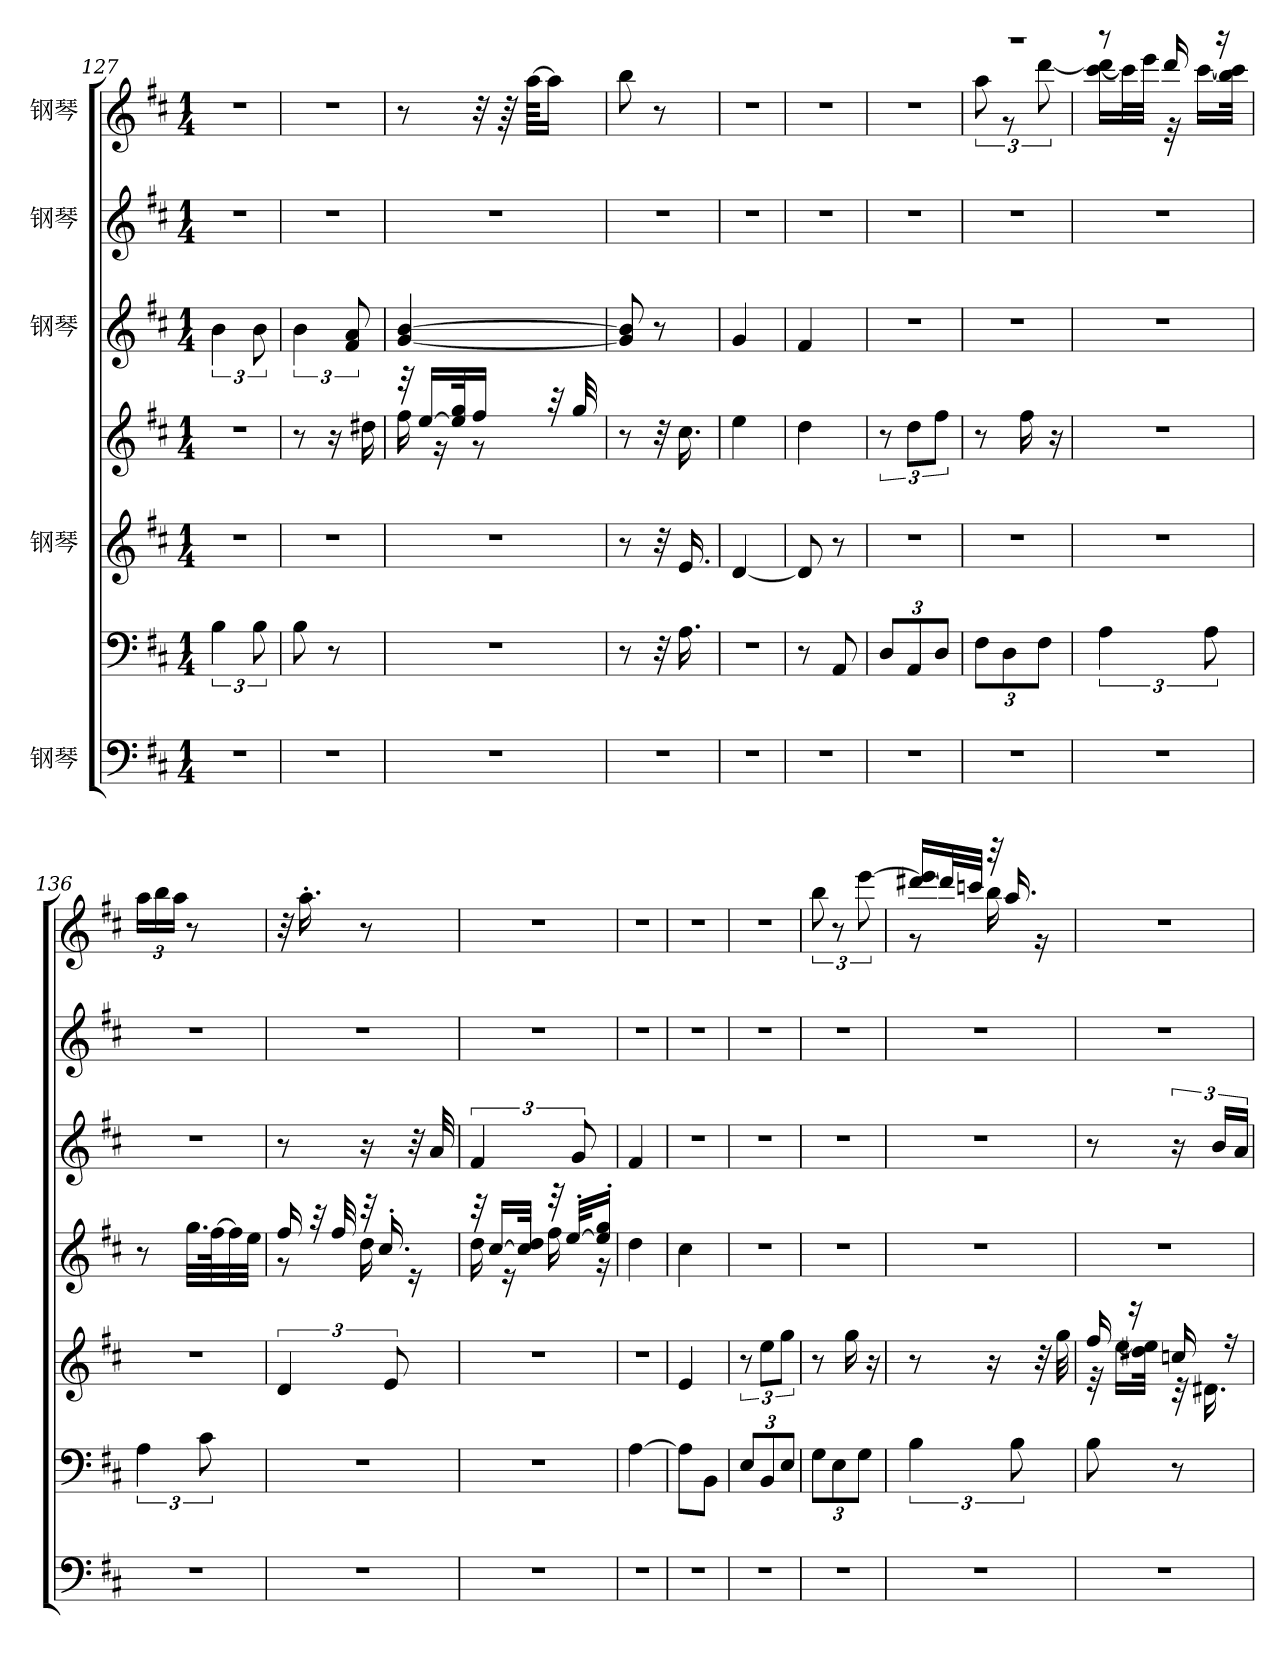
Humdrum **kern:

**kern	**kern	**kern	**kern	**kern	**kern	**kern
*part5	*part5	*part4	*part4	*part3	*part2	*part1
*staff7	*staff6	*staff5	*staff4	*staff3	*staff2	*staff1
*I"钢琴	*	*I"钢琴	*	*I"钢琴	*I"钢琴	*I"钢琴
!!LO:PB:g=z
*clefF4	*clefF4	*clefG2	*clefG2	*clefG2	*clefG2	*clefG2
*k[f#c#]	*k[f#c#]	*k[f#c#]	*k[f#c#]	*k[f#c#]	*k[f#c#]	*k[f#c#]
*M1/4	*M1/4	*M1/4	*M1/4	*M1/4	*M1/4	*M1/4
=127	=127	=127	=127	=127	=127	=127
4r	6B\	4r	4r	6b\	4r	4r
.	12B\	.	.	12b\	.	.
=128	=128	=128	=128	=128	=128	=128
4r	8B\	4r	8r	6b\	4r	4r
.	8r	.	16r	.	.	.
.	.	.	.	12f#/ 12a/	.	.
.	.	.	16dd#X\	.	.	.
=129	=129	=129	=129	=129	=129	=129
*	*	*	*^	*	*	*
4r	4r	4r	32r	16ff#\	[4g/ [4b/	4r	8r
.	.	.	[16ee/LL	.	.	.	.
.	.	.	.	16r	.	.	.
.	.	.	32ee/] 32gg/K	.	.	.	.
.	.	.	16ff#/JJ	8r	.	.	32r
.	.	.	.	.	.	.	64r
.	.	.	.	.	.	.	[64aa\KKLL
.	.	.	32r	.	.	.	16aa\JJ]
.	.	.	32gg/	.	.	.	.
*	*	*	*v	*v	*	*	*
=130	=130	=130	=130	=130	=130	=130
4r	8r	8r	8r	8g/] 8b/]	4r	8bb\
.	32r	32r	32r	8r	.	8r
.	16.A\	16.e/	16.cc#\	.	.	.
=131	=131	=131	=131	=131	=131	=131
4r	4r	[4d/	4ee\	4g/	4r	4r
=132	=132	=132	=132	=132	=132	=132
4r	8r	8d/]	4dd\	4f#/	4r	4r
.	8AA/	8r	.	.	.	.
=133	=133	=133	=133	=133	=133	=133
*	*Xbrackettup	*	*	*	*	*
4r	12D/L	4r	12r	4r	4r	4r
.	12AA/	.	12dd\L	.	.	.
.	12D/J	.	12ff#\J	.	.	.
=134	=134	=134	=134	=134	=134	=134
*	*	*	*	*	*	*^
4r	12F#\L	4r	8r	4r	4r	4r	12aa\
.	12D\	.	.	.	.	.	12r
.	.	.	16ff#\	.	.	.	.
.	12F#\J	.	.	.	.	.	[12ddd\
.	.	.	16r	.	.	.	.
!!LO:PB:g=z	!!
=135	=135	=135	=135	=135	=135	=135	=135
*	*brackettup	*	*	*	*	*	*
4r	6A\	4r	4r	4r	4r	8r	[16ccc#\ 16ddd\]LL
.	.	.	.	.	.	.	32ccc#\L]
.	.	.	.	.	.	.	32eee\JJJ
.	.	.	.	.	.	16ddd/	32r
.	.	.	.	.	.	.	[16ccc#\LL
.	12A\	.	.	.	.	.	.
.	.	.	.	.	.	16r	.
.	.	.	.	.	.	.	32bb\ 32ccc#\]JJk
*	*	*	*	*	*	*v	*v
=136	=136	=136	=136	=136	=136	=136
*	*	*	*	*	*	*Xbrackettup
4r	6A\	4r	8r	4r	4r	24aa\LL
.	.	.	.	.	.	24bb\
.	.	.	.	.	.	24aa\JJ
.	.	.	32.gg\LLL	.	.	8r
.	12c#\	.	.	.	.	.
.	.	.	[64ff#\K	.	.	.
.	.	.	32ff#\]	.	.	.
.	.	.	32ee\JJJ	.	.	.
=137	=137	=137	=137	=137	=137	=137
*	*	*	*^	*	*	*
4r	4r	6d/	16ff#/	8r	8r	4r	32r
.	.	.	.	.	.	.	16.aa'\
.	.	.	32r	.	.	.	.
.	.	.	32ff#/	.	.	.	.
.	.	.	32r	16dd\	16r	.	8r
.	.	.	16.cc#'/	.	.	.	.
.	.	12e/	.	.	.	.	.
.	.	.	.	16r	32r	.	.
.	.	.	.	.	32a/	.	.
=138	=138	=138	=138	=138	=138	=138	=138
4r	4r	4r	32r	16dd\	6f#/	4r	4r
.	.	.	[16cc#/LL	.	.	.	.
.	.	.	.	16r	.	.	.
.	.	.	32cc#/] 32dd/JJk	.	.	.	.
.	.	.	32r	16ff#\	.	.	.
.	.	.	[32ee'/KLL	.	.	.	.
.	.	.	.	.	12g/	.	.
.	.	.	16ee/]' 16gg/'JJ	16r	.	.	.
*	*	*	*v	*v	*	*	*
=139	=139	=139	=139	=139	=139	=139
4r	[4A\	4r	4dd\	4f#/	4r	4r
!!LO:PB:g=z
=140	=140	=140	=140	=140	=140	=140
4r	8A\L]	4e/	4cc#\	4r	4r	4r
.	8BB\J	.	.	.	.	.
=141	=141	=141	=141	=141	=141	=141
*	*Xbrackettup	*	*	*	*	*
4r	12E/L	12r	4r	4r	4r	4r
.	12BB/	12ee\L	.	.	.	.
.	12E/J	12gg\J	.	.	.	.
=142	=142	=142	=142	=142	=142	=142
*	*	*	*	*	*	*brackettup
4r	12G\L	8r	4r	4r	4r	12bb\
.	12E\	.	.	.	.	12r
.	.	16gg\	.	.	.	.
.	12G\J	.	.	.	.	[12eee\
.	.	16r	.	.	.	.
=143	=143	=143	=143	=143	=143	=143
*	*brackettup	*	*	*	*	*
*	*	*	*	*	*	*^
4r	6B\	8r	4r	4r	4r	[16ddd#X/ 16eee/]LL	8r
.	.	.	.	.	.	32ddd#/L]	.
.	.	.	.	.	.	32cccn/JJJ	.
.	.	16r	.	.	.	32r	16bb\
.	.	.	.	.	.	16.aa/	.
.	12B\	.	.	.	.	.	.
.	.	32r	.	.	.	.	16r
.	.	32gg\	.	.	.	.	.
*	*	*	*	*	*	*v	*v
=144	=144	=144	=144	=144	=144	=144
*	*	*^	*	*	*	*
4r	8B\	16ff#/	32r	4r	8r	4r	4r
.	.	.	[16ee\LL	.	.	.	.
.	.	16r	.	.	.	.	.
.	.	.	32dd#X\ 32ee\]JJk	.	.	.	.
.	8r	16ccn/	32r	.	24r	.	.
.	.	.	16.d#X\	.	.	.	.
.	.	.	.	.	24b/LL	.	.
.	.	16r	.	.	.	.	.
.	.	.	.	.	24a/JJ	.	.
*	*	*v	*v	*	*	*	*
=	=	=	=	=	=	=
*-	*-	*-	*-	*-	*-	*-
